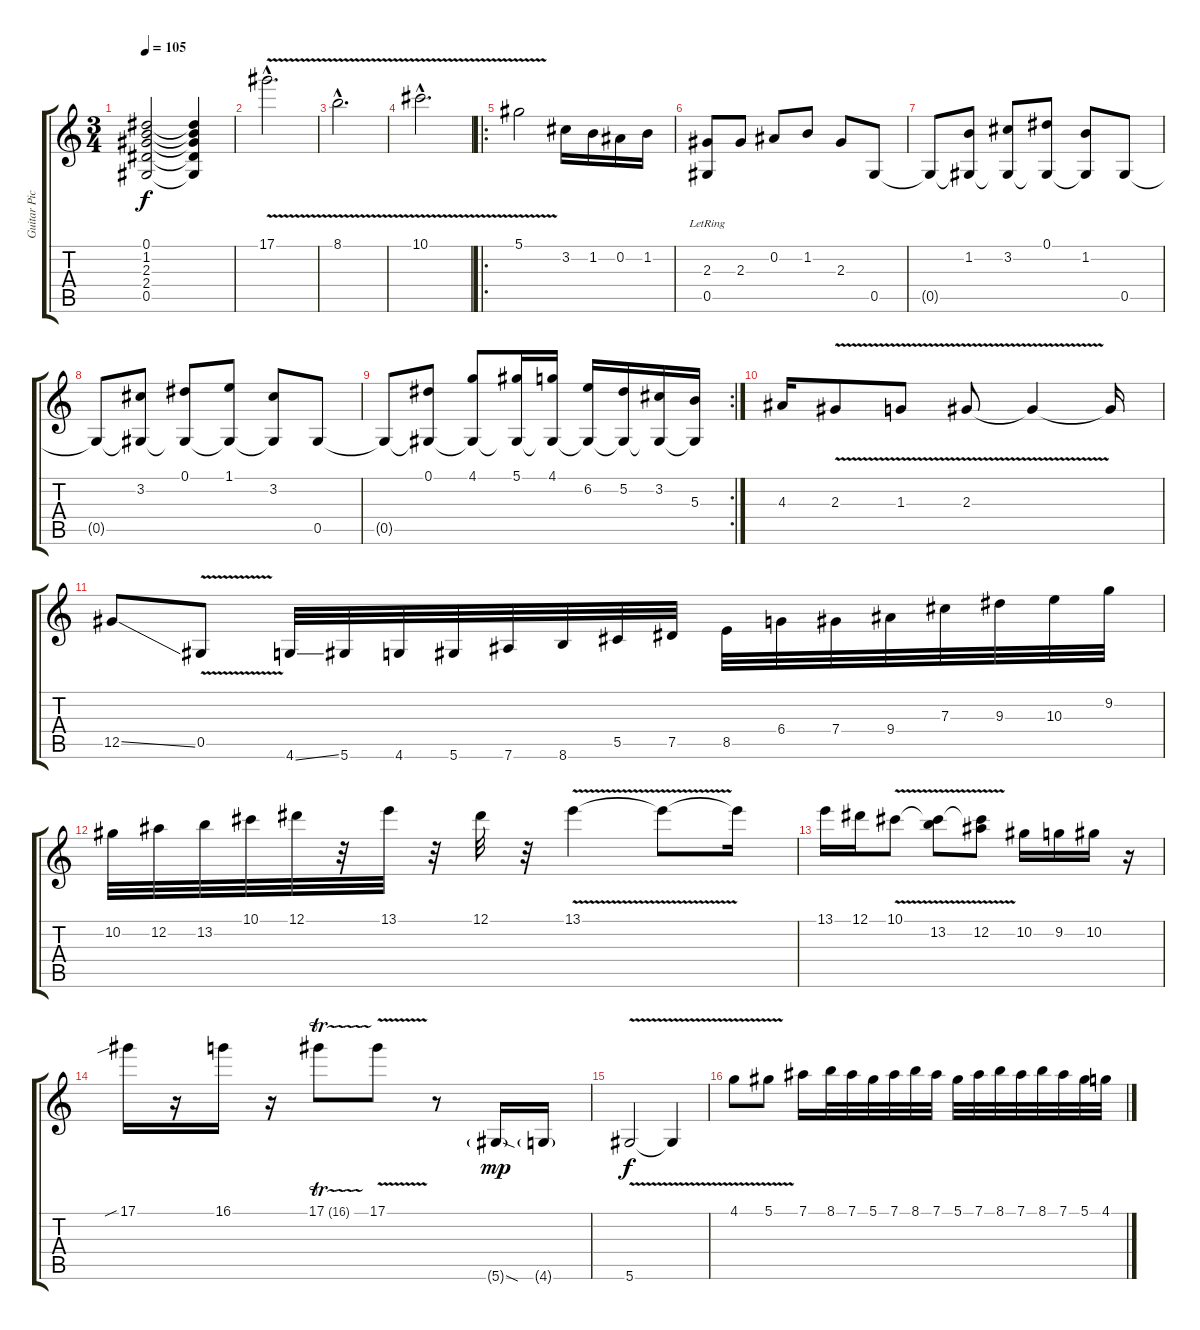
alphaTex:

\track ("Guitar Pick" "Guitar Pic") {instrument electricguitarjazz}
\staff {score tabs}
\tuning (Eb4 Bb3 Gb3 Db3 Ab2 Eb2) {hide}
\ts (3 4)
\tempo 105
\clef g2
\ks c
(0.1 1.2 2.3 2.4 0.5).2{dy f instrument electricguitarjazz} (0.1{t} 1.2{t} 2.3{t} 2.4{t} 0.5{t}).4 |
17.1{v hac}.2{d} |
8.1{v hac}.2{d} |
10.1{v hac}.2{d} |
\ro
5.1{v}.2 3.2.16 1.2.16 0.2.16 1.2.16 |
(2.3 0.5{lr}).8 2.3.8 0.2.8 1.2.8 2.3.8 0.5.8 |
0.5{t}.8 (1.2 0.5{t}).8 (3.2 0.5{t}).8 (0.1 0.5{t}).8 (1.2 0.5{t}).8 0.5.8 |
0.5{t}.8 (3.2 0.5{t}).8 (0.1 0.5{t}).8 (1.1 0.5{t}).8 (3.2 0.5{t}).8 0.5.8 |
\rc 2
0.5{t}.8 (0.1 0.5{t}).8 (4.1 0.5{t}).8 (5.1 0.5{t}).16 (4.1 0.5{t}).16 (6.2 0.5{t}).16 (5.2 0.5{t}).16 (3.2 0.5{t}).16 (5.3 0.5{t}).16 |
4.3.16 2.3{v}.8 1.3{v}.8 2.3{v}.8 2.3{t}.4 2.3{t}.16 |
12.5{ss}.8 0.5{v}.8 4.6{ss}.32 5.6.32 4.6.32 5.6.32 7.6.32 8.6.32 5.5.32 7.5.32 8.5.32 6.4.32 7.4.32 9.4.32 7.3.32 9.3.32 10.3.32 9.2.32 |
10.2.32 12.2.32 13.2.32 10.1.32 12.1.32 r.32 13.1.32 r.32 12.1.32 r.32 13.1{v}.4 13.1{t}.8 13.1{t}.16 |
13.1.16 12.1.16 10.1{v}.8 (10.1{t} 13.2{v}).8 (10.1{t} 12.2{v}).8 10.2.16 9.2.16 10.2.16 r.16 |
17.1{sib}.16 r.16 16.1.16 r.16 17.1{tr (16 32)}.8 17.1{v}.8 r.8 5.6{sod g}.16{dy mp} 4.6{g}.16 |
5.6{v}.2{dy f} 5.6{t}.4 |
4.1{v}.8 5.1{v}.8 7.1.16 8.1.32 7.1.32 5.1.32 7.1.32 8.1.32 7.1.32 5.1.32 7.1.32 8.1.32 7.1.32 8.1.32 7.1.32 5.1.32 4.1.32
